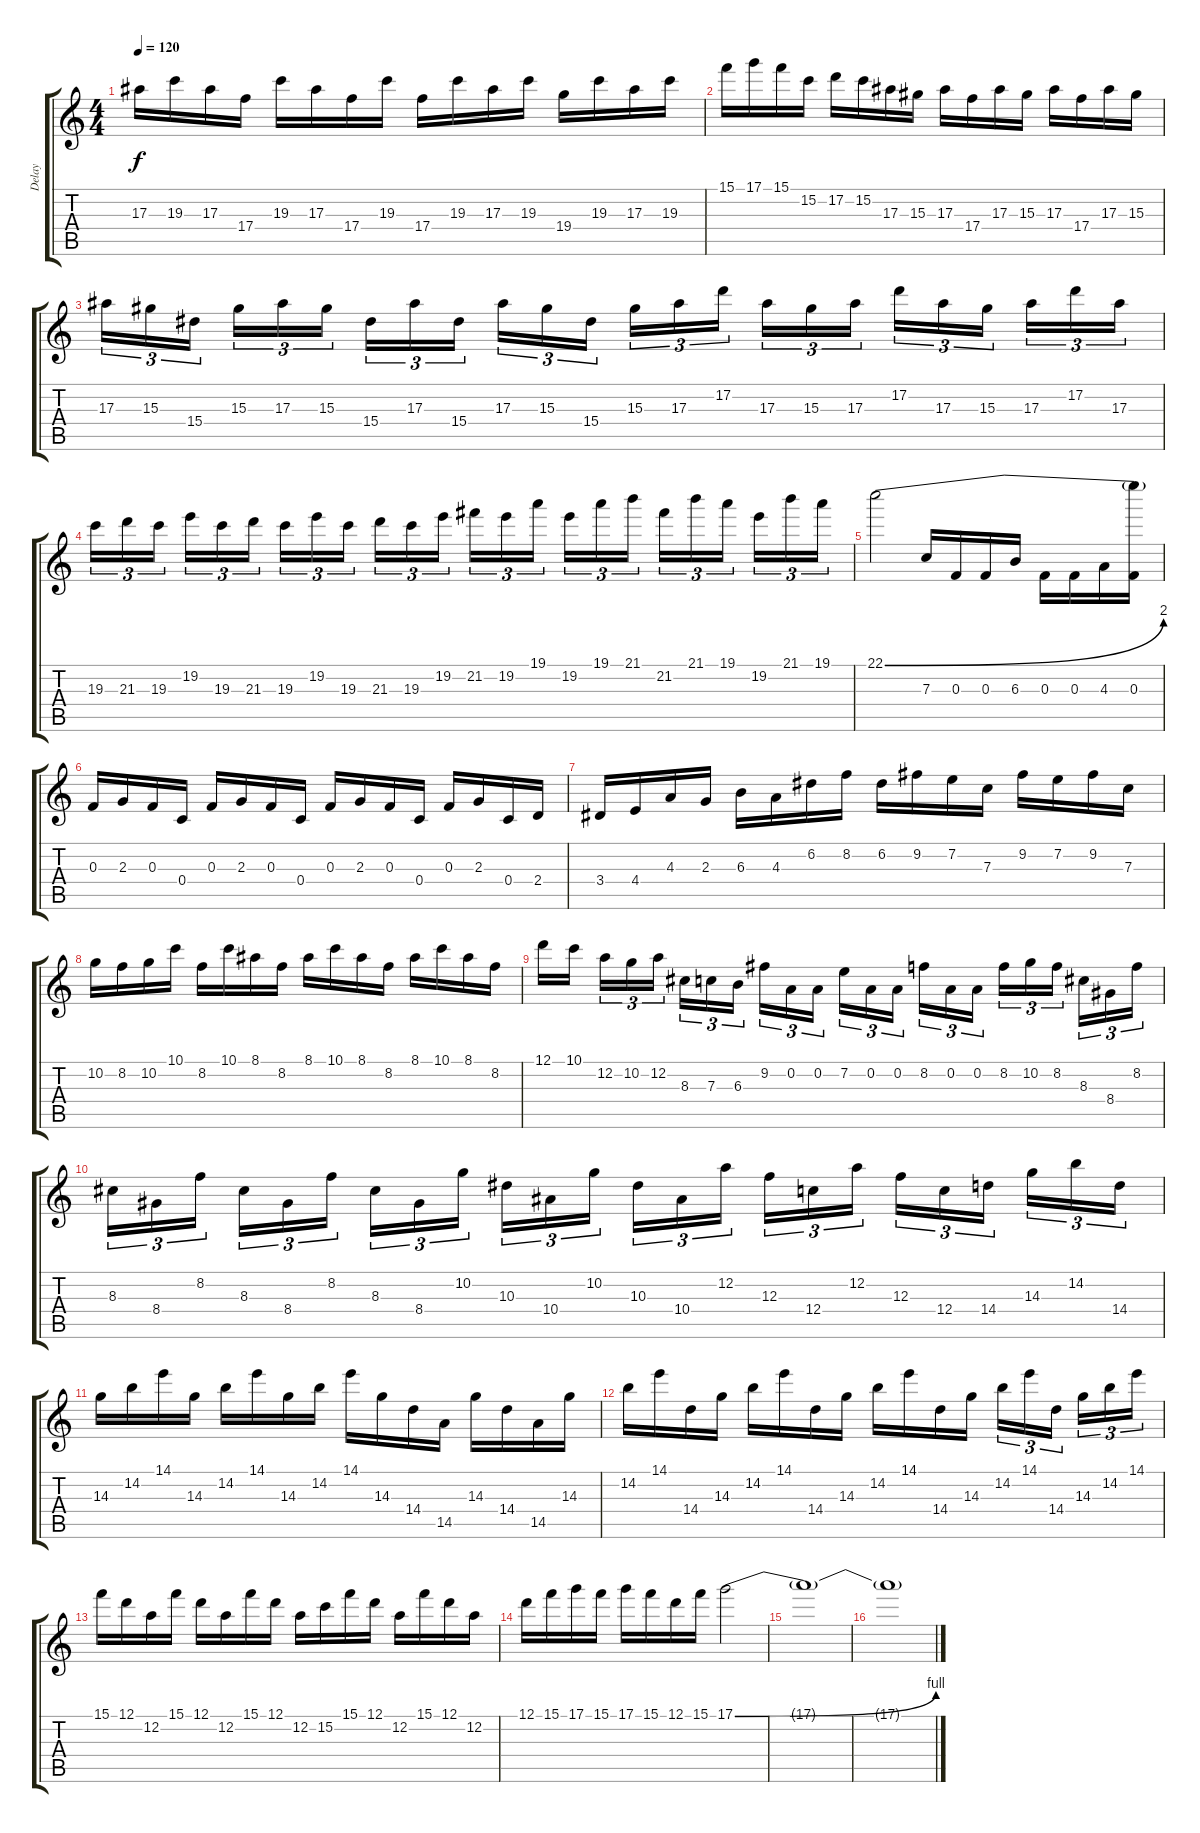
\track ("Delay" "Delay") {instrument distortionguitar}
\staff {score tabs}
\tuning (D4 A3 F3 C3 G2 D2) {hide}
\ts (4 4)
\tempo 120
\clef g2
\ks c
17.3.16{dy f} 19.3.16 17.3.16 17.4.16 19.3.16 17.3.16 17.4.16 19.3.16 17.4.16 19.3.16 17.3.16 19.3.16 19.4.16 19.3.16 17.3.16 19.3.16 |
15.1.16 17.1.16 15.1.16 15.2.16 17.2.16 15.2.16 17.3.16 15.3.16 17.3.16 17.4.16 17.3.16 15.3.16 17.3.16 17.4.16 17.3.16 15.3.16 |
17.3.16{tu (3 2)} 15.3.16{tu (3 2)} 15.4.16{tu (3 2)} 15.3.16{tu (3 2)} 17.3.16{tu (3 2)} 15.3.16{tu (3 2)} 15.4.16{tu (3 2)} 17.3.16{tu (3 2)} 15.4.16{tu (3 2)} 17.3.16{tu (3 2)} 15.3.16{tu (3 2)} 15.4.16{tu (3 2)} 15.3.16{tu (3 2)} 17.3.16{tu (3 2)} 17.2.16{tu (3 2)} 17.3.16{tu (3 2)} 15.3.16{tu (3 2)} 17.3.16{tu (3 2)} 17.2.16{tu (3 2)} 17.3.16{tu (3 2)} 15.3.16{tu (3 2)} 17.3.16{tu (3 2)} 17.2.16{tu (3 2)} 17.3.16{tu (3 2)} |
19.3.16{tu (3 2)} 21.3.16{tu (3 2)} 19.3.16{tu (3 2)} 19.2.16{tu (3 2)} 19.3.16{tu (3 2)} 21.3.16{tu (3 2)} 19.3.16{tu (3 2)} 19.2.16{tu (3 2)} 19.3.16{tu (3 2)} 21.3.16{tu (3 2)} 19.3.16{tu (3 2)} 19.2.16{tu (3 2)} 21.2.16{tu (3 2)} 19.2.16{tu (3 2)} 19.1.16{tu (3 2)} 19.2.16{tu (3 2)} 19.1.16{tu (3 2)} 21.1.16{tu (3 2)} 21.2.16{tu (3 2)} 21.1.16{tu (3 2)} 19.1.16{tu (3 2)} 19.2.16{tu (3 2)} 21.1.16{tu (3 2)} 19.1.16{tu (3 2)} |
22.1{be (bend 0 0 60 8)}.2 7.3.16 0.3.16 0.3.16 6.3.16 0.3.16 0.3.16 4.3.16 (22.1{t} 0.3).16 |
0.3.16 2.3.16 0.3.16 0.4.16 0.3.16 2.3.16 0.3.16 0.4.16 0.3.16 2.3.16 0.3.16 0.4.16 0.3.16 2.3.16 0.4.16 2.4.16 |
3.4.16 4.4.16 4.3.16 2.3.16 6.3.16 4.3.16 6.2.16 8.2.16 6.2.16 9.2.16 7.2.16 7.3.16 9.2.16 7.2.16 9.2.16 7.3.16 |
10.2.16 8.2.16 10.2.16 10.1.16 8.2.16 10.1.16 8.1.16 8.2.16 8.1.16 10.1.16 8.1.16 8.2.16 8.1.16 10.1.16 8.1.16 8.2.16 |
12.1.16 10.1.16 12.2.16{tu (3 2)} 10.2.16{tu (3 2)} 12.2.16{tu (3 2)} 8.3.16{tu (3 2)} 7.3.16{tu (3 2)} 6.3.16{tu (3 2)} 9.2.16{tu (3 2)} 0.2.16{tu (3 2)} 0.2.16{tu (3 2)} 7.2.16{tu (3 2)} 0.2.16{tu (3 2)} 0.2.16{tu (3 2)} 8.2.16{tu (3 2)} 0.2.16{tu (3 2)} 0.2.16{tu (3 2)} 8.2.16{tu (3 2)} 10.2.16{tu (3 2)} 8.2.16{tu (3 2)} 8.3.16{tu (3 2)} 8.4.16{tu (3 2)} 8.2.16{tu (3 2)} |
8.3.16{tu (3 2)} 8.4.16{tu (3 2)} 8.2.16{tu (3 2)} 8.3.16{tu (3 2)} 8.4.16{tu (3 2)} 8.2.16{tu (3 2)} 8.3.16{tu (3 2)} 8.4.16{tu (3 2)} 10.2.16{tu (3 2)} 10.3.16{tu (3 2)} 10.4.16{tu (3 2)} 10.2.16{tu (3 2)} 10.3.16{tu (3 2)} 10.4.16{tu (3 2)} 12.2.16{tu (3 2)} 12.3.16{tu (3 2)} 12.4.16{tu (3 2)} 12.2.16{tu (3 2)} 12.3.16{tu (3 2)} 12.4.16{tu (3 2)} 14.4.16{tu (3 2)} 14.3.16{tu (3 2)} 14.2.16{tu (3 2)} 14.4.16{tu (3 2)} |
14.3.16 14.2.16 14.1.16 14.3.16 14.2.16 14.1.16 14.3.16 14.2.16 14.1.16 14.3.16 14.4.16 14.5.16 14.3.16 14.4.16 14.5.16 14.3.16 |
14.2.16 14.1.16 14.4.16 14.3.16 14.2.16 14.1.16 14.4.16 14.3.16 14.2.16 14.1.16 14.4.16 14.3.16 14.2.16{tu (3 2)} 14.1.16{tu (3 2)} 14.4.16{tu (3 2)} 14.3.16{tu (3 2)} 14.2.16{tu (3 2)} 14.1.16{tu (3 2)} |
15.1.16 12.1.16 12.2.16 15.1.16 12.1.16 12.2.16 15.1.16 12.1.16 12.2.16 15.2.16 15.1.16 12.1.16 12.2.16 15.1.16 12.1.16 12.2.16 |
12.1.16 15.1.16 17.1.16 15.1.16 17.1.16 15.1.16 12.1.16 15.1.16 17.1{be (bend 0 0 60 4)}.2 |
17.1{t}.1 |
17.1{t}.1
